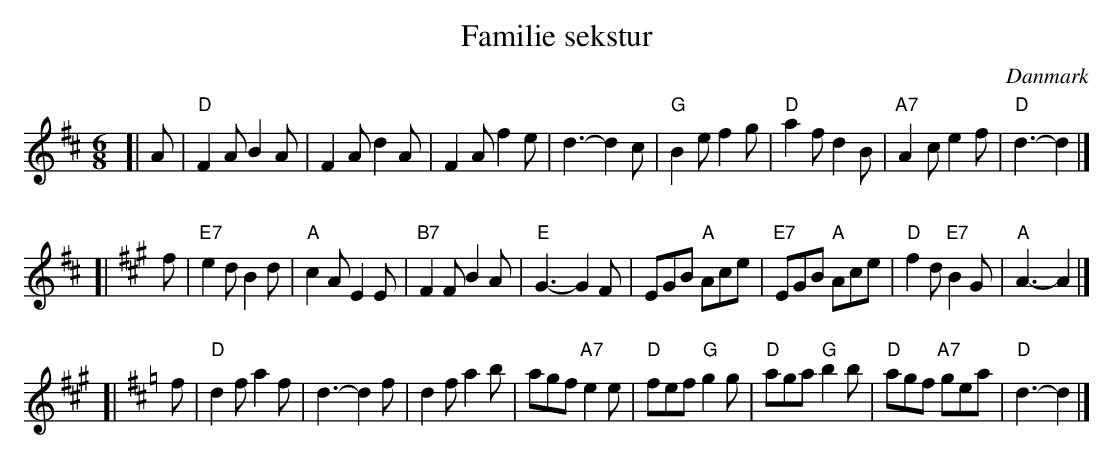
X:1
T:Familie sekstur
O:Danmark
M:6/8
L:1/8
K:D
[| A | "D"F2A B2A | F2A d2A | F2A f2e | d3- d2c | "G"B2e f2g | "D"a2f d2B | "A7"A2c e2f | "D"d3- d2 |]
P:
K: A
[| f | "E7"e2d B2d | "A"c2A E2E | "B7"F2F B2A | "E"G3- G2F | EGB "A"Ace | "E7"EGB "A"Ace | "D"f2d "E7"B2G | "A"A3- A2 |]
P:
K: D
[| f | "D"d2f a2f | d3- d2f | d2f a2b | agf "A7"e2e | "D"fef "G"g2g | "D"aga "G"b2b | "D"agf "A7"gea | "D"d3- d2 |]
